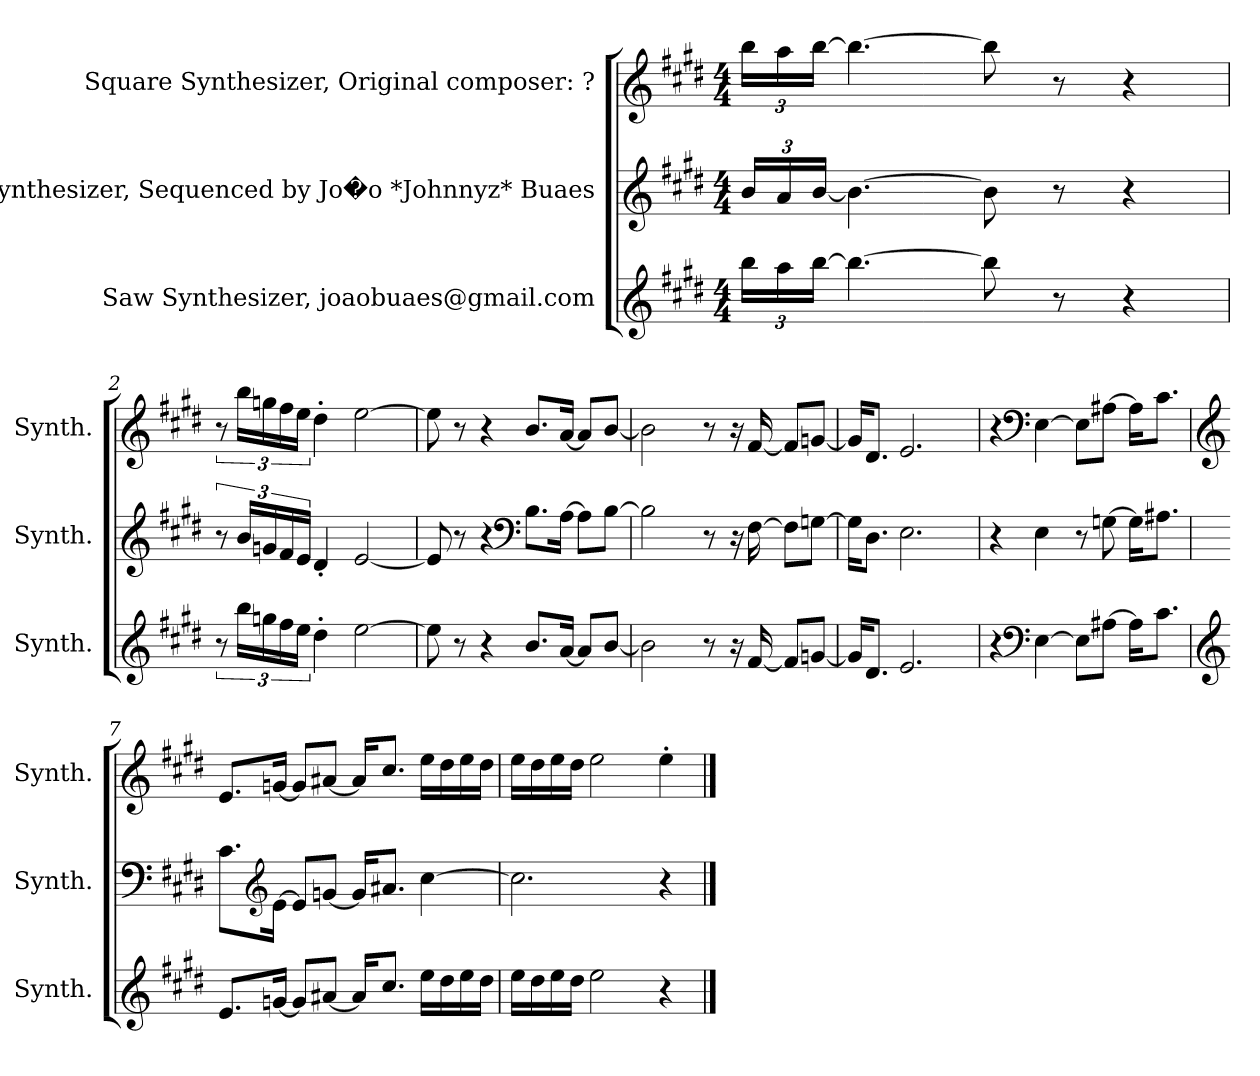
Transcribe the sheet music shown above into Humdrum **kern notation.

**kern	**kern	**kern
*part3	*part2	*part1
*staff3	*staff2	*staff1
*I"Saw Synthesizer, joaobuaes@gmail.com	*I"Square Synthesizer, Sequenced by Jo�o *Johnnyz* Buaes	*I"Square Synthesizer, Original composer: ?
*I'Synth.	*I'Synth.	*I'Synth.
*clefG2	*clefG2	*clefG2
*k[f#c#g#d#]	*k[f#c#g#d#]	*k[f#c#g#d#]
*M4/4	*M4/4	*M4/4
*MM140	*MM140	*MM140
*Xbrackettup	*Xbrackettup	*Xbrackettup
=1	=1	=1
24bb\LL	24b/LL	24bb\LL
24aa\	24a/	24aa\
[24bb\JJ	[24b/JJ	[24bb\JJ
4.bb\_	4.b\_	4.bb\_
8bb\]	8b\]	8bb\]
8r	8r	8r
4r	4r	4r
=2	=2	=2
*brackettup	*brackettup	*brackettup
12r	12r	12r
24bb\LL	24b/LL	24bb\LL
*Xbrackettup	*Xbrackettup	*Xbrackettup
24ggn\	24gn/	24ggn\
24ff#\	24f#/	24ff#\
24ee\JJ	24e/JJ	24ee\JJ
4dd#'\	4d#'/	4dd#'\
[2ee\	[2e/	[2ee\
!!LO:LB:g=z
=3	=3	=3
8ee\]	8e/]	8ee\]
8r	8r	8r
4r	4r	4r
*	*clefF4	*
8.b/L	8.B\L	8.b/L
[16a/Jk	[16A\Jk	[16a/Jk
8a/L]	8A\L]	8a/L]
[8b/J	[8B\J	[8b/J
=4	=4	=4
2b\]	2B\]	2b\]
8r	8r	8r
16r	16r	16r
[16f#/	[16F#\	[16f#/
8f#/L]	8F#\L]	8f#/L]
[8gn/J	[8Gn\J	[8gn/J
=5	=5	=5
16g/KL]	16G\KL]	16g/KL]
8.d#/J	8.D#\J	8.d#/J
2.e/	2.E\	2.e/
=6	=6	=6
4r	4r	4r
*clefF4	*	*clefF4
[4E\	4E\	[4E\
8E\L]	8r	8E\L]
[8A#X\J	[8Gn\	[8A#X\J
16A#\KL]	16G\KL]	16A#\KL]
8.c#\J	8.A#X\J	8.c#\J
!!LO:LB:g=z
=7	=7	=7
*clefG2	*	*clefG2
8.e/L	8.c#\L	8.e/L
*	*clefG2	*
[16gn/Jk	[16e\Jk	[16gn/Jk
8g/L]	8e/L]	8g/L]
[8a#X/J	[8gn/J	[8a#X/J
16a#/KL]	16g/KL]	16a#/KL]
8.cc#/J	8.a#X/J	8.cc#/J
*	*	*MM110
16ee\LL	[4cc#\	16ee\LL
16dd#\	.	16dd#\
16ee\	.	16ee\
16dd#\JJ	.	16dd#\JJ
=8	=8	=8
16ee\LL	2.cc#\]	16ee\LL
16dd#\	.	16dd#\
16ee\	.	16ee\
16dd#\JJ	.	16dd#\JJ
2ee\	.	2ee\
4r	4r	4ee'\
==	==	==
*-	*-	*-
